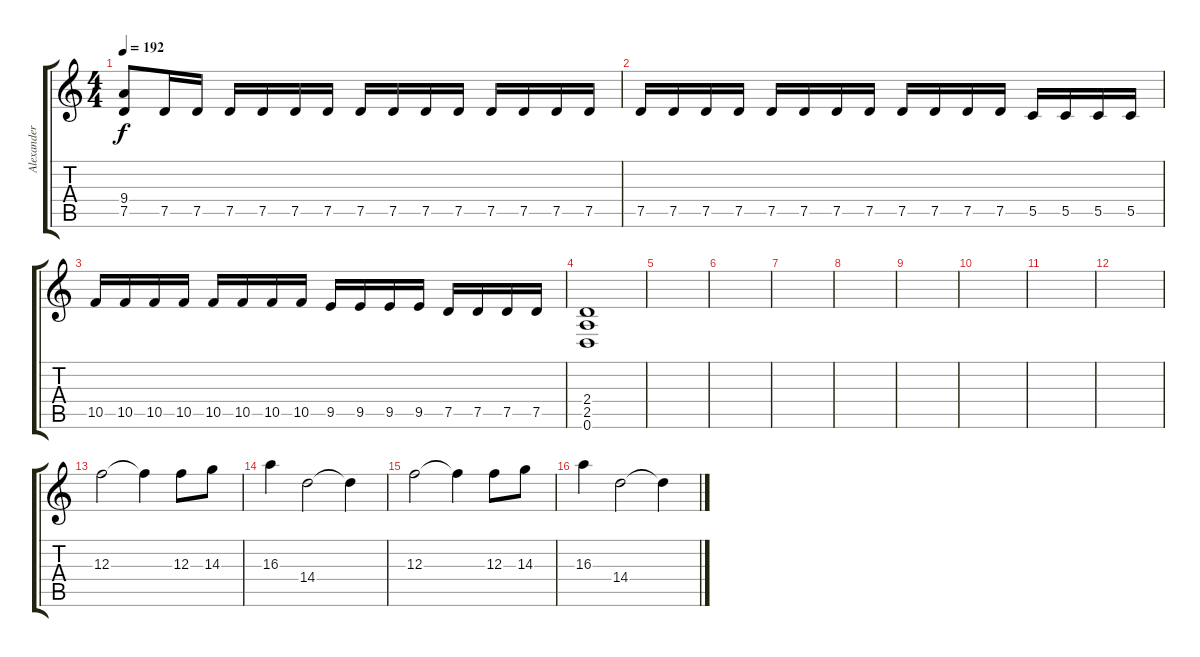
\track ("Alexander Kuoppala" "Alexander ") {instrument distortionguitar}
\staff {score tabs}
\tuning (D4 A3 F3 C3 G2 D2) {hide}
\ts (4 4)
\tempo 192
\clef g2
\ks c
(9.4 7.5).8{dy f} 7.5.16 7.5.16 7.5.16 7.5.16 7.5.16 7.5.16 7.5.16 7.5.16 7.5.16 7.5.16 7.5.16 7.5.16 7.5.16 7.5.16 |
7.5.16 7.5.16 7.5.16 7.5.16 7.5.16 7.5.16 7.5.16 7.5.16 7.5.16 7.5.16 7.5.16 7.5.16 5.5.16 5.5.16 5.5.16 5.5.16 |
10.5.16 10.5.16 10.5.16 10.5.16 10.5.16 10.5.16 10.5.16 10.5.16 9.5.16 9.5.16 9.5.16 9.5.16 7.5.16 7.5.16 7.5.16 7.5.16 |
(2.4 2.5 0.6).1 |
|
|
|
|
|
|
|
|
12.3.2 12.3{t}.4 12.3.8 14.3.8 |
16.3.4 14.4.2 14.4{t}.4 |
12.3.2 12.3{t}.4 12.3.8 14.3.8 |
16.3.4 14.4.2 14.4{t}.4
